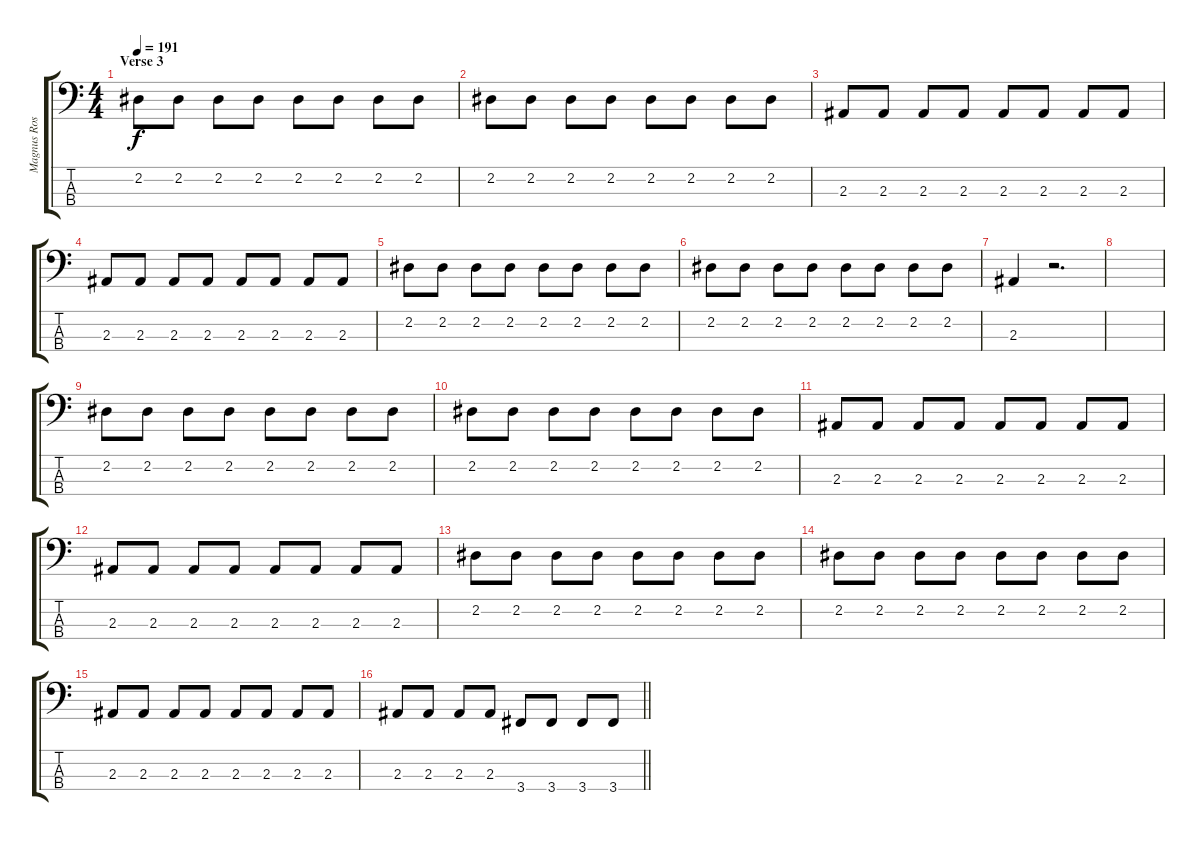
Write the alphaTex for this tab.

\track ("Magnus Rosén" "Magnus Ros") {instrument electricbassfinger}
\staff {score tabs}
\tuning (Gb2 Db2 Ab1 Eb1) {hide}
\ts (4 4)
\section ("" "Verse 3")
\tempo 191
\clef f4
\ks c
2.2.8{dy f} 2.2.8 2.2.8 2.2.8 2.2.8 2.2.8 2.2.8 2.2.8 |
2.2.8 2.2.8 2.2.8 2.2.8 2.2.8 2.2.8 2.2.8 2.2.8 |
2.3.8 2.3.8 2.3.8 2.3.8 2.3.8 2.3.8 2.3.8 2.3.8 |
2.3.8 2.3.8 2.3.8 2.3.8 2.3.8 2.3.8 2.3.8 2.3.8 |
2.2.8 2.2.8 2.2.8 2.2.8 2.2.8 2.2.8 2.2.8 2.2.8 |
2.2.8 2.2.8 2.2.8 2.2.8 2.2.8 2.2.8 2.2.8 2.2.8 |
2.3.4 r.2{d} |
|
2.2.8 2.2.8 2.2.8 2.2.8 2.2.8 2.2.8 2.2.8 2.2.8 |
2.2.8 2.2.8 2.2.8 2.2.8 2.2.8 2.2.8 2.2.8 2.2.8 |
2.3.8 2.3.8 2.3.8 2.3.8 2.3.8 2.3.8 2.3.8 2.3.8 |
2.3.8 2.3.8 2.3.8 2.3.8 2.3.8 2.3.8 2.3.8 2.3.8 |
2.2.8 2.2.8 2.2.8 2.2.8 2.2.8 2.2.8 2.2.8 2.2.8 |
2.2.8 2.2.8 2.2.8 2.2.8 2.2.8 2.2.8 2.2.8 2.2.8 |
2.3.8 2.3.8 2.3.8 2.3.8 2.3.8 2.3.8 2.3.8 2.3.8 |
\barLineRight lightlight
2.3.8 2.3.8 2.3.8 2.3.8 3.4.8 3.4.8 3.4.8 3.4.8
